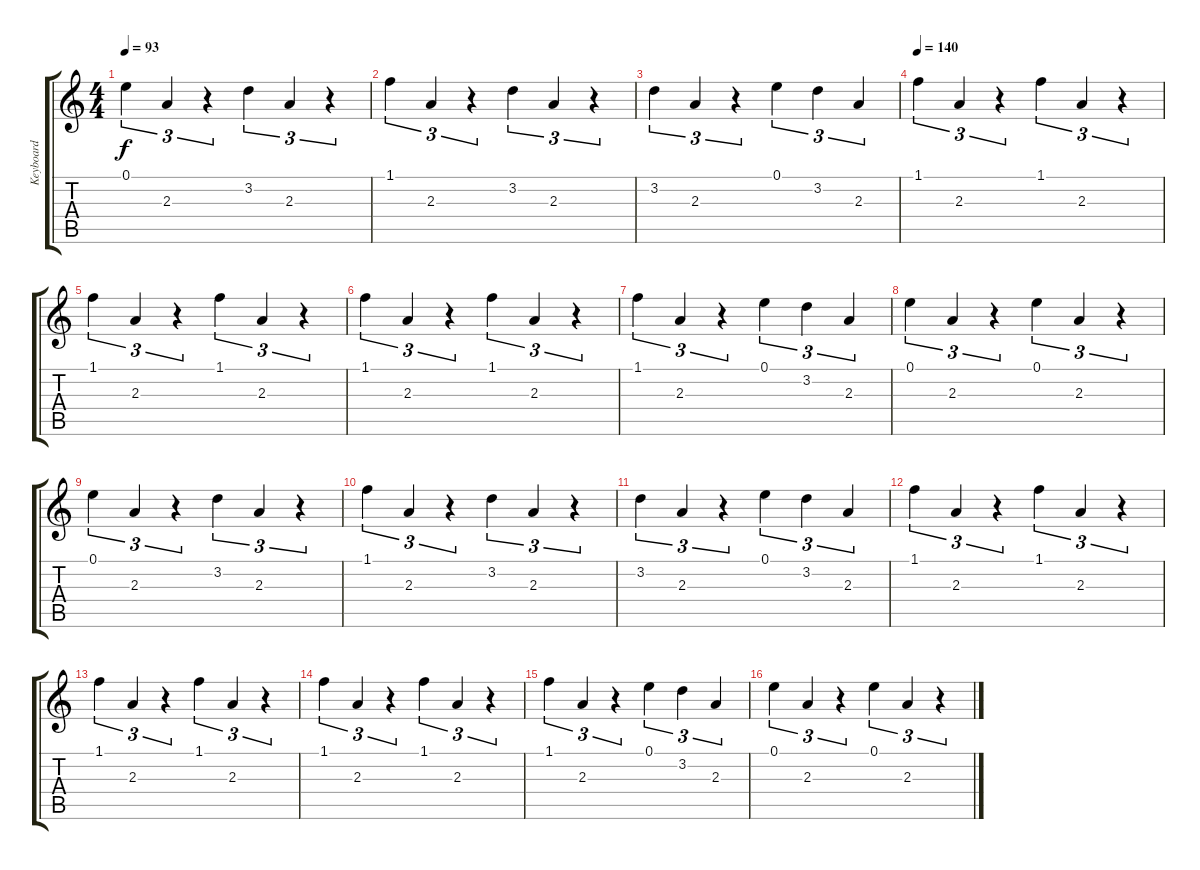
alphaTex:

\track ("Keyboard" "Keyboard") {instrument acousticgrandpiano}
\staff {score tabs}
\tuning (E5 B4 G4 D4 A3 D3) {hide}
\ts (4 4)
\tempo 93
\clef g2
\ks c
0.1.4{tu (3 2) dy f} 2.3.4{tu (3 2)} r.4{tu (3 2)} 3.2.4{tu (3 2)} 2.3.4{tu (3 2)} r.4{tu (3 2)} |
1.1.4{tu (3 2)} 2.3.4{tu (3 2)} r.4{tu (3 2)} 3.2.4{tu (3 2)} 2.3.4{tu (3 2)} r.4{tu (3 2)} |
3.2.4{tu (3 2)} 2.3.4{tu (3 2)} r.4{tu (3 2)} 0.1.4{tu (3 2)} 3.2.4{tu (3 2)} 2.3.4{tu (3 2)} |
\tempo 140
1.1.4{tu (3 2)} 2.3.4{tu (3 2)} r.4{tu (3 2)} 1.1.4{tu (3 2)} 2.3.4{tu (3 2)} r.4{tu (3 2)} |
1.1.4{tu (3 2)} 2.3.4{tu (3 2)} r.4{tu (3 2)} 1.1.4{tu (3 2)} 2.3.4{tu (3 2)} r.4{tu (3 2)} |
1.1.4{tu (3 2)} 2.3.4{tu (3 2)} r.4{tu (3 2)} 1.1.4{tu (3 2)} 2.3.4{tu (3 2)} r.4{tu (3 2)} |
1.1.4{tu (3 2)} 2.3.4{tu (3 2)} r.4{tu (3 2)} 0.1.4{tu (3 2)} 3.2.4{tu (3 2)} 2.3.4{tu (3 2)} |
0.1.4{tu (3 2)} 2.3.4{tu (3 2)} r.4{tu (3 2)} 0.1.4{tu (3 2)} 2.3.4{tu (3 2)} r.4{tu (3 2)} |
0.1.4{tu (3 2)} 2.3.4{tu (3 2)} r.4{tu (3 2)} 3.2.4{tu (3 2)} 2.3.4{tu (3 2)} r.4{tu (3 2)} |
1.1.4{tu (3 2)} 2.3.4{tu (3 2)} r.4{tu (3 2)} 3.2.4{tu (3 2)} 2.3.4{tu (3 2)} r.4{tu (3 2)} |
3.2.4{tu (3 2)} 2.3.4{tu (3 2)} r.4{tu (3 2)} 0.1.4{tu (3 2)} 3.2.4{tu (3 2)} 2.3.4{tu (3 2)} |
1.1.4{tu (3 2)} 2.3.4{tu (3 2)} r.4{tu (3 2)} 1.1.4{tu (3 2)} 2.3.4{tu (3 2)} r.4{tu (3 2)} |
1.1.4{tu (3 2)} 2.3.4{tu (3 2)} r.4{tu (3 2)} 1.1.4{tu (3 2)} 2.3.4{tu (3 2)} r.4{tu (3 2)} |
1.1.4{tu (3 2)} 2.3.4{tu (3 2)} r.4{tu (3 2)} 1.1.4{tu (3 2)} 2.3.4{tu (3 2)} r.4{tu (3 2)} |
1.1.4{tu (3 2)} 2.3.4{tu (3 2)} r.4{tu (3 2)} 0.1.4{tu (3 2)} 3.2.4{tu (3 2)} 2.3.4{tu (3 2)} |
0.1.4{tu (3 2)} 2.3.4{tu (3 2)} r.4{tu (3 2)} 0.1.4{tu (3 2)} 2.3.4{tu (3 2)} r.4{tu (3 2)}
